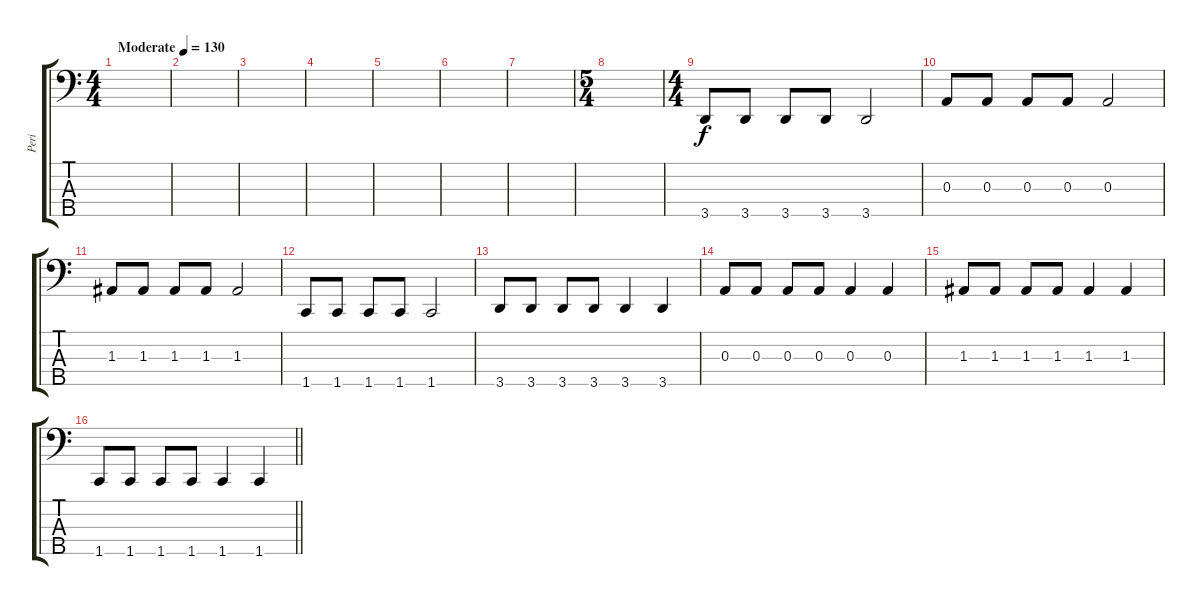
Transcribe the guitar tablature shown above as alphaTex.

\track ("Peri" "Peri") {instrument electricbassfinger}
\staff {score tabs}
\tuning (G2 D2 A1 E1 B0) {hide}
\ts (4 4)
\tempo (130 "Moderate")
\clef f4
\ks c
|
|
|
|
|
|
|
\ts (5 4)
|
\ts (4 4)
3.5.8 3.5.8 3.5.8 3.5.8 3.5.2 |
0.3.8 0.3.8 0.3.8 0.3.8 0.3.2 |
1.3.8 1.3.8 1.3.8 1.3.8 1.3.2 |
1.5.8 1.5.8 1.5.8 1.5.8 1.5.2 |
3.5.8 3.5.8 3.5.8 3.5.8 3.5.4 3.5.4 |
0.3.8 0.3.8 0.3.8 0.3.8 0.3.4 0.3.4 |
1.3.8 1.3.8 1.3.8 1.3.8 1.3.4 1.3.4 |
\barLineRight lightlight
1.5.8 1.5.8 1.5.8 1.5.8 1.5.4 1.5.4
